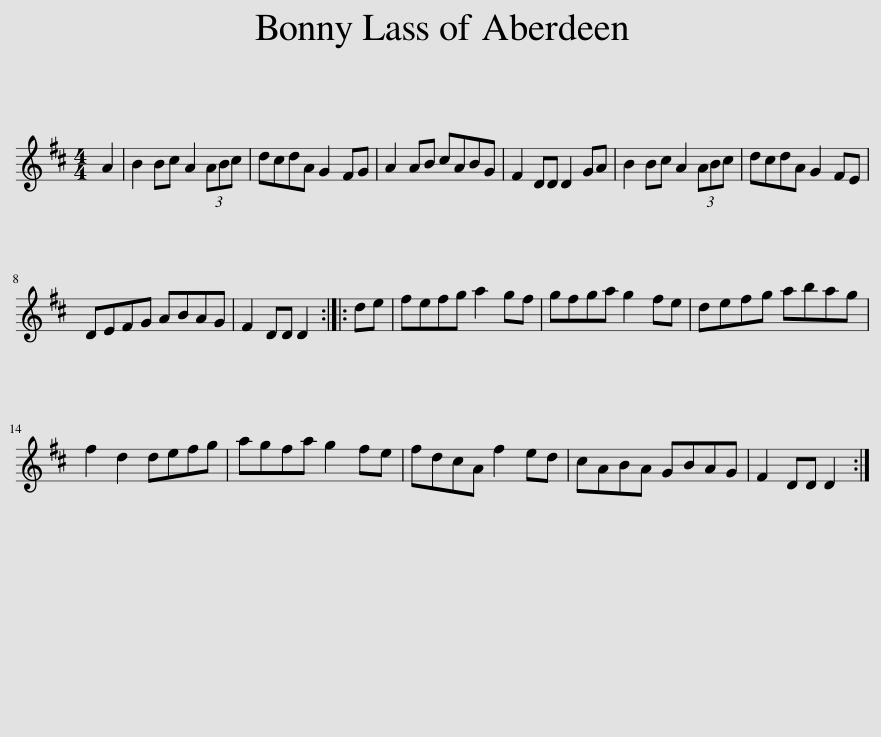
X:1
L:1/8
M:4/4
I:linebreak $
K:D
V:1 treble
V:1
 A2 | B2 Bc A2 (3ABc | dcdA G2 FG | A2 AB cABG | F2 DD D2 GA | %5
 B2 Bc A2 (3ABc | dcdA G2 FE |$ DEFG ABAG | F2 DD D2 :: de | %10
 fefg a2 gf | gfga g2 fe | defg abag |$ f2 d2 defg | agfa g2 fe | %15
 fdcA f2 ed | cABA GBAG | F2 DD D2 :| %18
